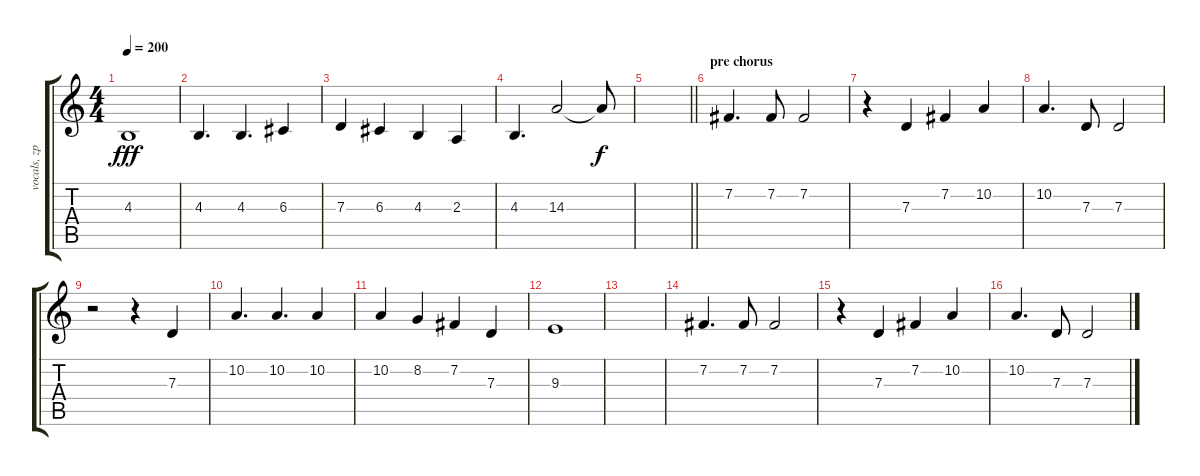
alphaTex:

\track ("vocals, zp " "vocals, zp") {instrument lead6voice}
\staff {score tabs}
\tuning (E4 B3 G3 D3 A2 E2) {hide}
\ts (4 4)
\tempo 200
\clef g2
\ks c
4.3.1{dy fff} |
4.3.4{d} 4.3.4{d} 6.3.4 |
7.3.4 6.3.4 4.3.4 2.3.4 |
4.3.4{d} 14.3.2 14.3{t}.8{dy f} |
\barLineRight lightlight
|
\section ("" "pre chorus")
7.2.4{d} 7.2.8 7.2.2 |
r.4 7.3.4 7.2.4 10.2.4 |
10.2.4{d} 7.3.8 7.3.2 |
r.2 r.4 7.3.4 |
10.2.4{d} 10.2.4{d} 10.2.4 |
10.2.4 8.2.4 7.2.4 7.3.4 |
9.3.1 |
|
7.2.4{d} 7.2.8 7.2.2 |
r.4 7.3.4 7.2.4 10.2.4 |
10.2.4{d} 7.3.8 7.3.2
